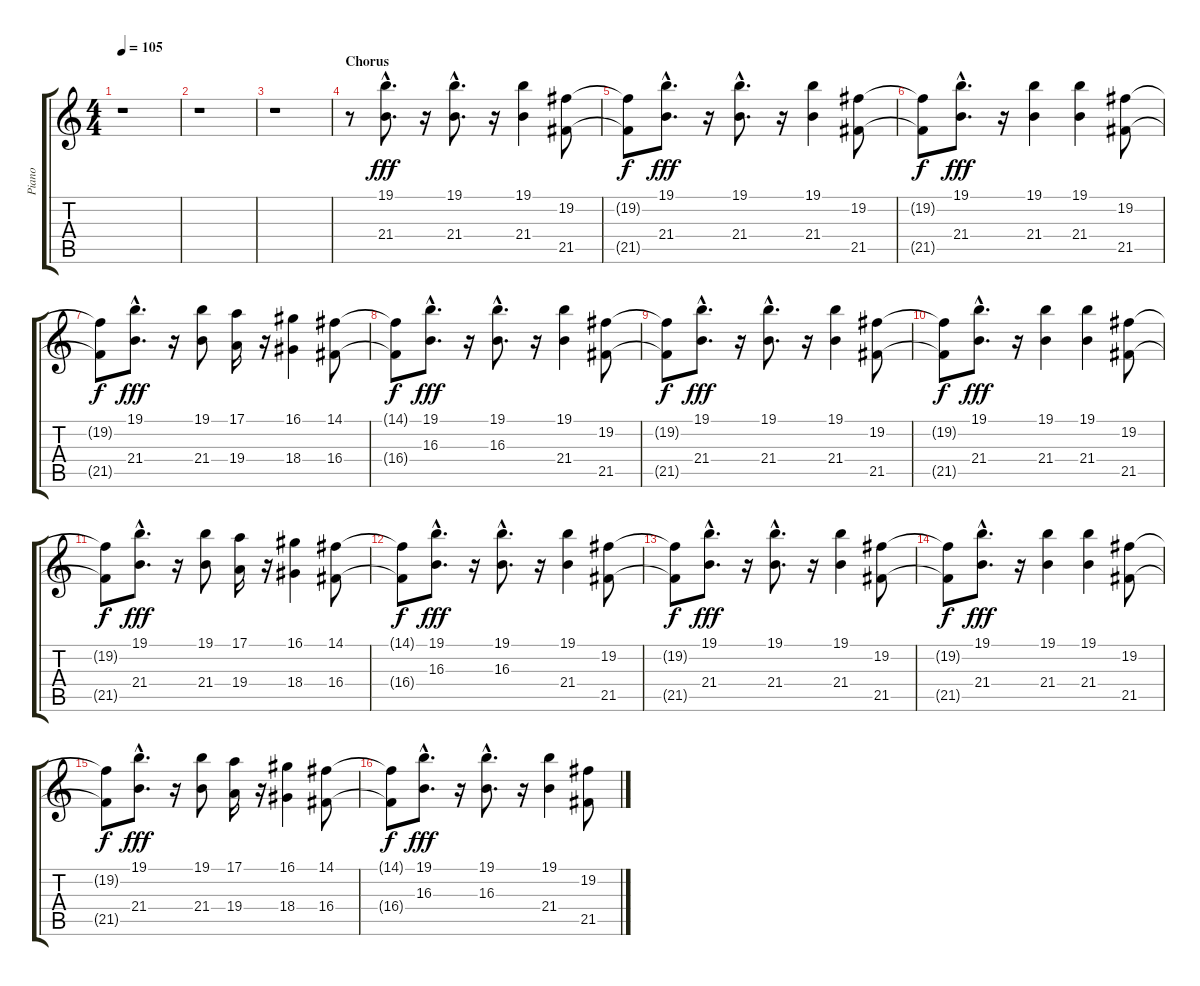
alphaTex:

\track ("Piano" "Piano") {instrument electricgrandpiano}
\staff {score tabs}
\tuning (E4 B3 G3 D3 A2 E2) {hide}
\ts (4 4)
\tempo 105
\clef g2
\ks c
r.1{dy f} |
r.1 |
r.1 |
\section ("" "Chorus")
r.8 (19.1{hac} 21.4{hac}).8{d dy fff} r.16 (19.1{hac} 21.4{hac}).8{d} r.16 (19.1 21.4).4 (19.2 21.5).8 |
(19.2{t} 21.5{t}).8{dy f} (19.1{hac} 21.4{hac}).8{d dy fff} r.16 (19.1{hac} 21.4{hac}).8{d} r.16 (19.1 21.4).4 (19.2 21.5).8 |
(19.2{t} 21.5{t}).8{dy f} (19.1{hac} 21.4{hac}).8{d dy fff} r.16 (19.1 21.4).4 (19.1 21.4).4 (19.2 21.5).8 |
(19.2{t} 21.5{t}).8{dy f} (19.1{hac} 21.4{hac}).8{d dy fff} r.16 (19.1 21.4).8 (17.1 19.4).16 r.16 (16.1 18.4).4 (14.1 16.4).8 |
(14.1{t} 16.4{t}).8{dy f} (19.1{hac} 16.3{hac}).8{d dy fff} r.16 (19.1{hac} 16.3{hac}).8{d} r.16 (19.1 21.4).4 (19.2 21.5).8 |
(19.2{t} 21.5{t}).8{dy f} (19.1{hac} 21.4{hac}).8{d dy fff} r.16 (19.1{hac} 21.4{hac}).8{d} r.16 (19.1 21.4).4 (19.2 21.5).8 |
(19.2{t} 21.5{t}).8{dy f} (19.1{hac} 21.4{hac}).8{d dy fff} r.16 (19.1 21.4).4 (19.1 21.4).4 (19.2 21.5).8 |
(19.2{t} 21.5{t}).8{dy f} (19.1{hac} 21.4{hac}).8{d dy fff} r.16 (19.1 21.4).8 (17.1 19.4).16 r.16 (16.1 18.4).4 (14.1 16.4).8 |
(14.1{t} 16.4{t}).8{dy f} (19.1{hac} 16.3{hac}).8{d dy fff} r.16 (19.1{hac} 16.3{hac}).8{d} r.16 (19.1 21.4).4 (19.2 21.5).8 |
(19.2{t} 21.5{t}).8{dy f} (19.1{hac} 21.4{hac}).8{d dy fff} r.16 (19.1{hac} 21.4{hac}).8{d} r.16 (19.1 21.4).4 (19.2 21.5).8 |
(19.2{t} 21.5{t}).8{dy f} (19.1{hac} 21.4{hac}).8{d dy fff} r.16 (19.1 21.4).4 (19.1 21.4).4 (19.2 21.5).8 |
(19.2{t} 21.5{t}).8{dy f} (19.1{hac} 21.4{hac}).8{d dy fff} r.16 (19.1 21.4).8 (17.1 19.4).16 r.16 (16.1 18.4).4 (14.1 16.4).8 |
(14.1{t} 16.4{t}).8{dy f} (19.1{hac} 16.3{hac}).8{d dy fff} r.16 (19.1{hac} 16.3{hac}).8{d} r.16 (19.1 21.4).4 (19.2 21.5).8
